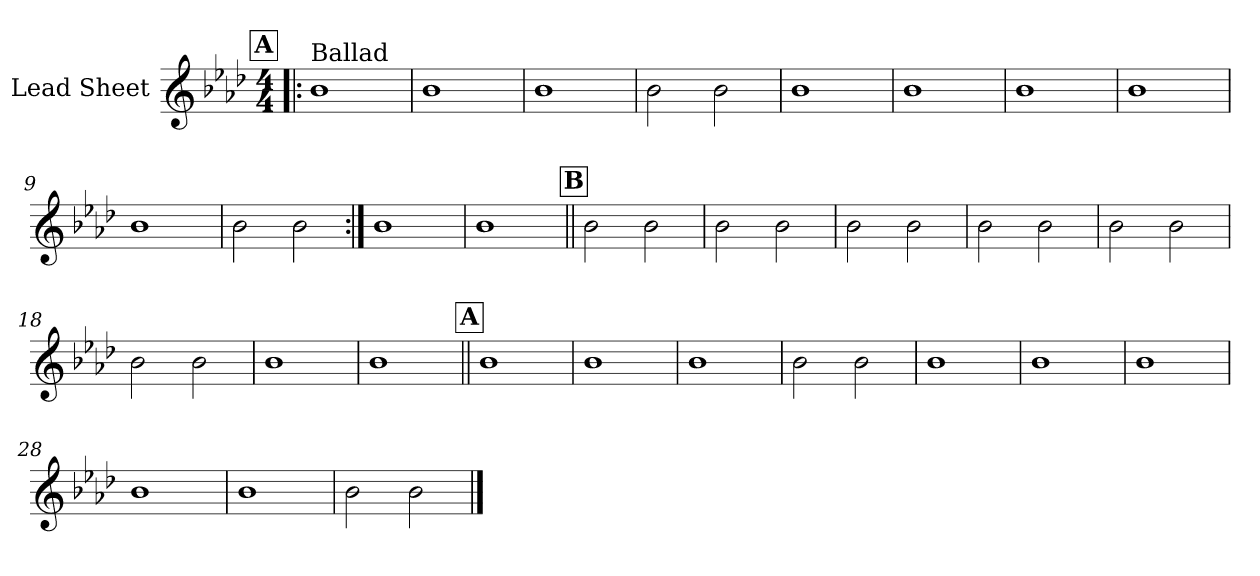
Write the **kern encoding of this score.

**kern
*part1
*staff1
*I"Lead Sheet
*clefG2
*k[b-e-a-d-]
*A-:
*M4/4
!!LO:REH:place=s1:a:fs=14:t=A
=1!|:
!LO:TX:a:t=Ballad
1b-
=2
1b-
=3
1b-
=4
2b-\
2b-\
!!LO:LB:g=z
=5
1b-
=6
1b-
=7
1b-
=8
1b-
!!LO:LB:g=z
=9
1b-
=10
2b-\
2b-\
=11:|!
1b-
=12
1b-
!!LO:LB:g=z
!!LO:REH:place=s1:a:fs=14:t=B
=13||
2b-\
2b-\
=14
2b-\
2b-\
=15
2b-\
2b-\
=16
2b-\
2b-\
!!LO:LB:g=z
=17
2b-\
2b-\
=18
2b-\
2b-\
=19
1b-
=20
1b-
!!LO:LB:g=z
!!LO:REH:place=s1:a:fs=14:t=A
=21||
1b-
=22
1b-
=23
1b-
=24
2b-\
2b-\
!!LO:LB:g=z
=25
1b-
=26
1b-
=27
1b-
=28
1b-
!!LO:LB:g=z
=29
1b-
=30
2b-\
2b-\
==
*-
